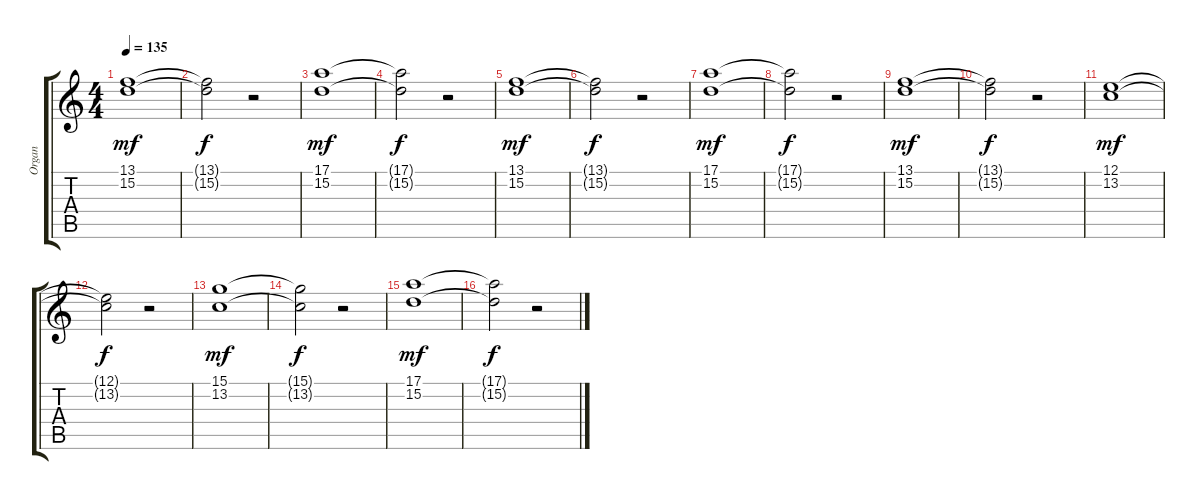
\track ("Organ" "Organ") {instrument churchorgan}
\staff {score tabs}
\tuning (E4 B3 G3 D3 A2 E2) {hide}
\ts (4 4)
\tempo 135
\clef g2
\ks c
(13.1 15.2).1{dy mf volume 1} |
(13.1{t} 15.2{t}).2{dy f} r.2 |
(17.1 15.2).1{dy mf volume 1} |
(17.1{t} 15.2{t}).2{dy f} r.2 |
(13.1 15.2).1{dy mf volume 1} |
(13.1{t} 15.2{t}).2{dy f} r.2 |
(17.1 15.2).1{dy mf volume 1} |
(17.1{t} 15.2{t}).2{dy f} r.2 |
(13.1 15.2).1{dy mf volume 1} |
(13.1{t} 15.2{t}).2{dy f} r.2 |
(12.1 13.2).1{dy mf volume 1} |
(12.1{t} 13.2{t}).2{dy f} r.2 |
(15.1 13.2).1{dy mf volume 1} |
(15.1{t} 13.2{t}).2{dy f} r.2 |
(17.1 15.2).1{dy mf volume 1} |
(17.1{t} 15.2{t}).2{dy f} r.2
